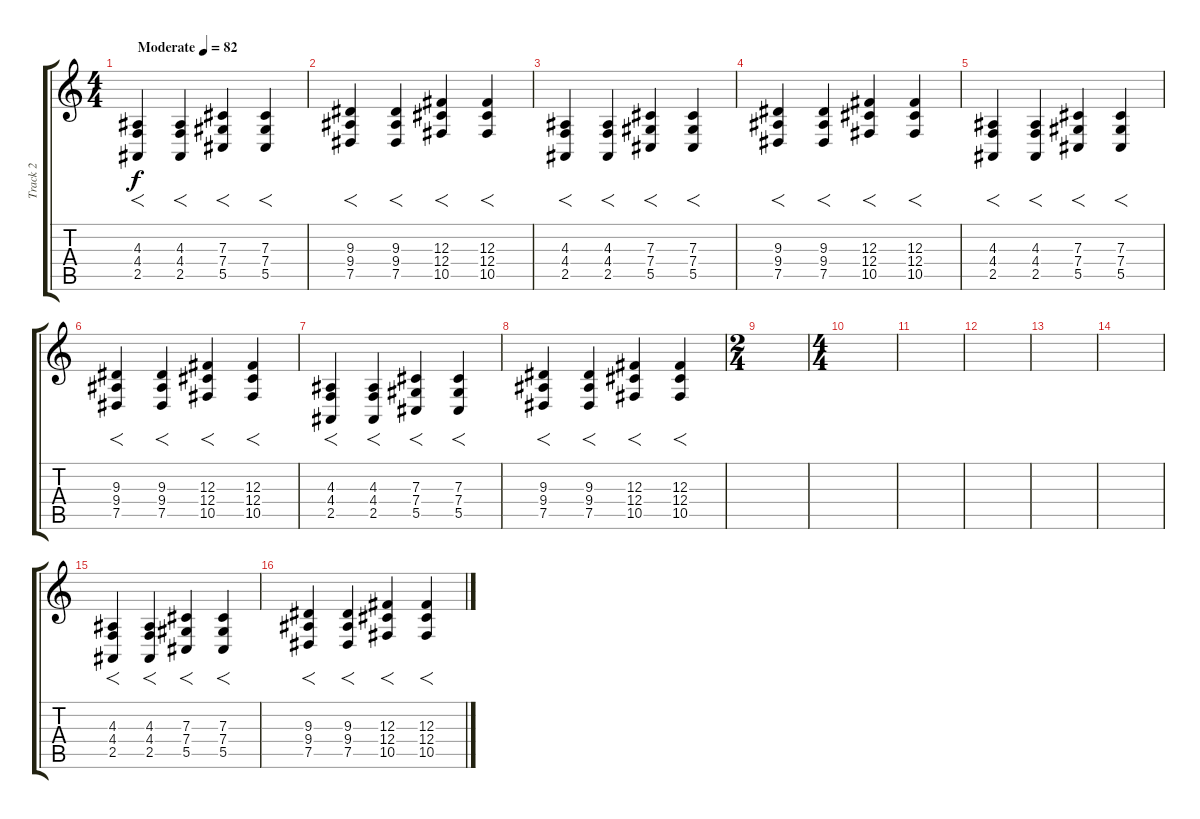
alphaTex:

\track ("Track 2" "Track 2") {instrument stringensemble1}
\staff {score tabs}
\tuning (Eb4 Bb3 Gb3 Db3 Ab2 Eb2) {hide}
\ts (4 4)
\tempo (82 "Moderate")
\clef g2
\ks c
(4.3 4.4 2.5).4{f dy f instrument stringensemble1} (4.3 4.4 2.5).4{f} (7.3 7.4 5.5).4{f} (7.3 7.4 5.5).4{f} |
(9.3 9.4 7.5).4{f} (9.3 9.4 7.5).4{f} (12.3 12.4 10.5).4{f} (12.3 12.4 10.5).4{f} |
(4.3 4.4 2.5).4{f} (4.3 4.4 2.5).4{f} (7.3 7.4 5.5).4{f} (7.3 7.4 5.5).4{f} |
(9.3 9.4 7.5).4{f} (9.3 9.4 7.5).4{f} (12.3 12.4 10.5).4{f} (12.3 12.4 10.5).4{f} |
(4.3 4.4 2.5).4{f} (4.3 4.4 2.5).4{f} (7.3 7.4 5.5).4{f} (7.3 7.4 5.5).4{f} |
(9.3 9.4 7.5).4{f} (9.3 9.4 7.5).4{f} (12.3 12.4 10.5).4{f} (12.3 12.4 10.5).4{f} |
(4.3 4.4 2.5).4{f} (4.3 4.4 2.5).4{f} (7.3 7.4 5.5).4{f} (7.3 7.4 5.5).4{f} |
(9.3 9.4 7.5).4{f} (9.3 9.4 7.5).4{f} (12.3 12.4 10.5).4{f} (12.3 12.4 10.5).4{f} |
\ts (2 4)
|
\ts (4 4)
|
|
|
|
|
(4.3 4.4 2.5).4{f} (4.3 4.4 2.5).4{f} (7.3 7.4 5.5).4{f} (7.3 7.4 5.5).4{f} |
(9.3 9.4 7.5).4{f} (9.3 9.4 7.5).4{f} (12.3 12.4 10.5).4{f} (12.3 12.4 10.5).4{f}
